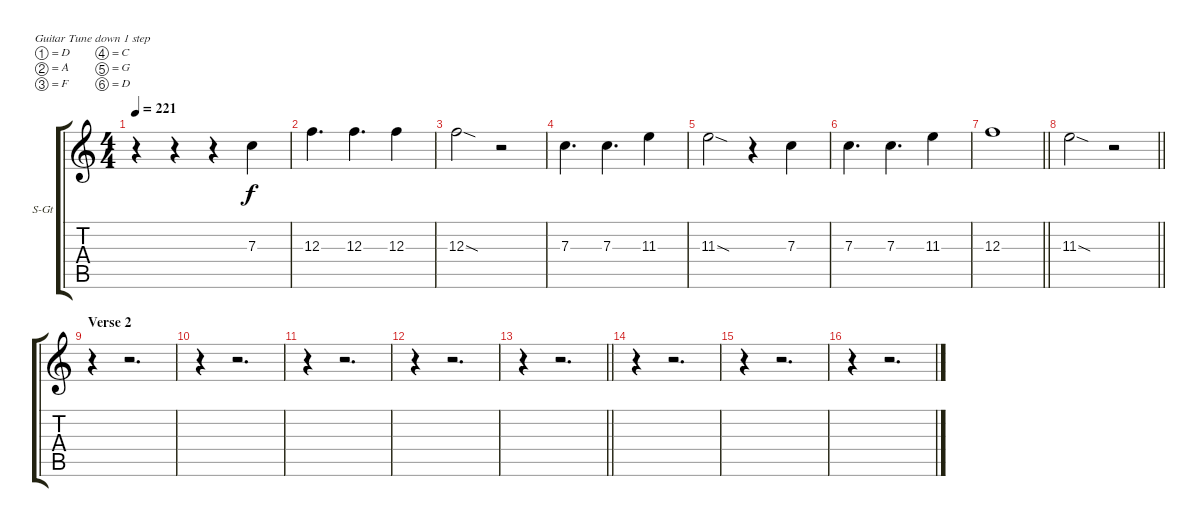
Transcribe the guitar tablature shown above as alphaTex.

\bracketExtendMode groupsimilarinstruments
\firstSystemTrackNameOrientation horizontal
\otherSystemsTrackNameOrientation horizontal
\track ("Vocals" "S-Gt") {instrument lead2sawtooth}
\staff {score tabs}
\tuning (D4 A3 F3 C3 G2 D2)
\displaytranspose 12
\ts (4 4)
\tempo 221
\clef g2
\ks c
r.4{dy f} r.4 r.4 7.3.4 |
12.3.4{d} 12.3.4{d} 12.3.4 |
12.3{sod}.2 r.2 |
7.3.4{d} 7.3.4{d} 11.3.4 |
11.3{sod}.2 r.4 7.3.4 |
7.3.4{d} 7.3.4{d} 11.3.4 |
\barLineRight lightlight
12.3.1 |
\barLineRight lightlight
11.3{sod}.2 r.2 |
\section ("" "Verse 2")
r.4 r.2{d} |
r.4 r.2{d} |
r.4 r.2{d} |
r.4 r.2{d} |
\barLineRight lightlight
r.4 r.2{d} |
r.4 r.2{d} |
r.4 r.2{d} |
r.4 r.2{d}
